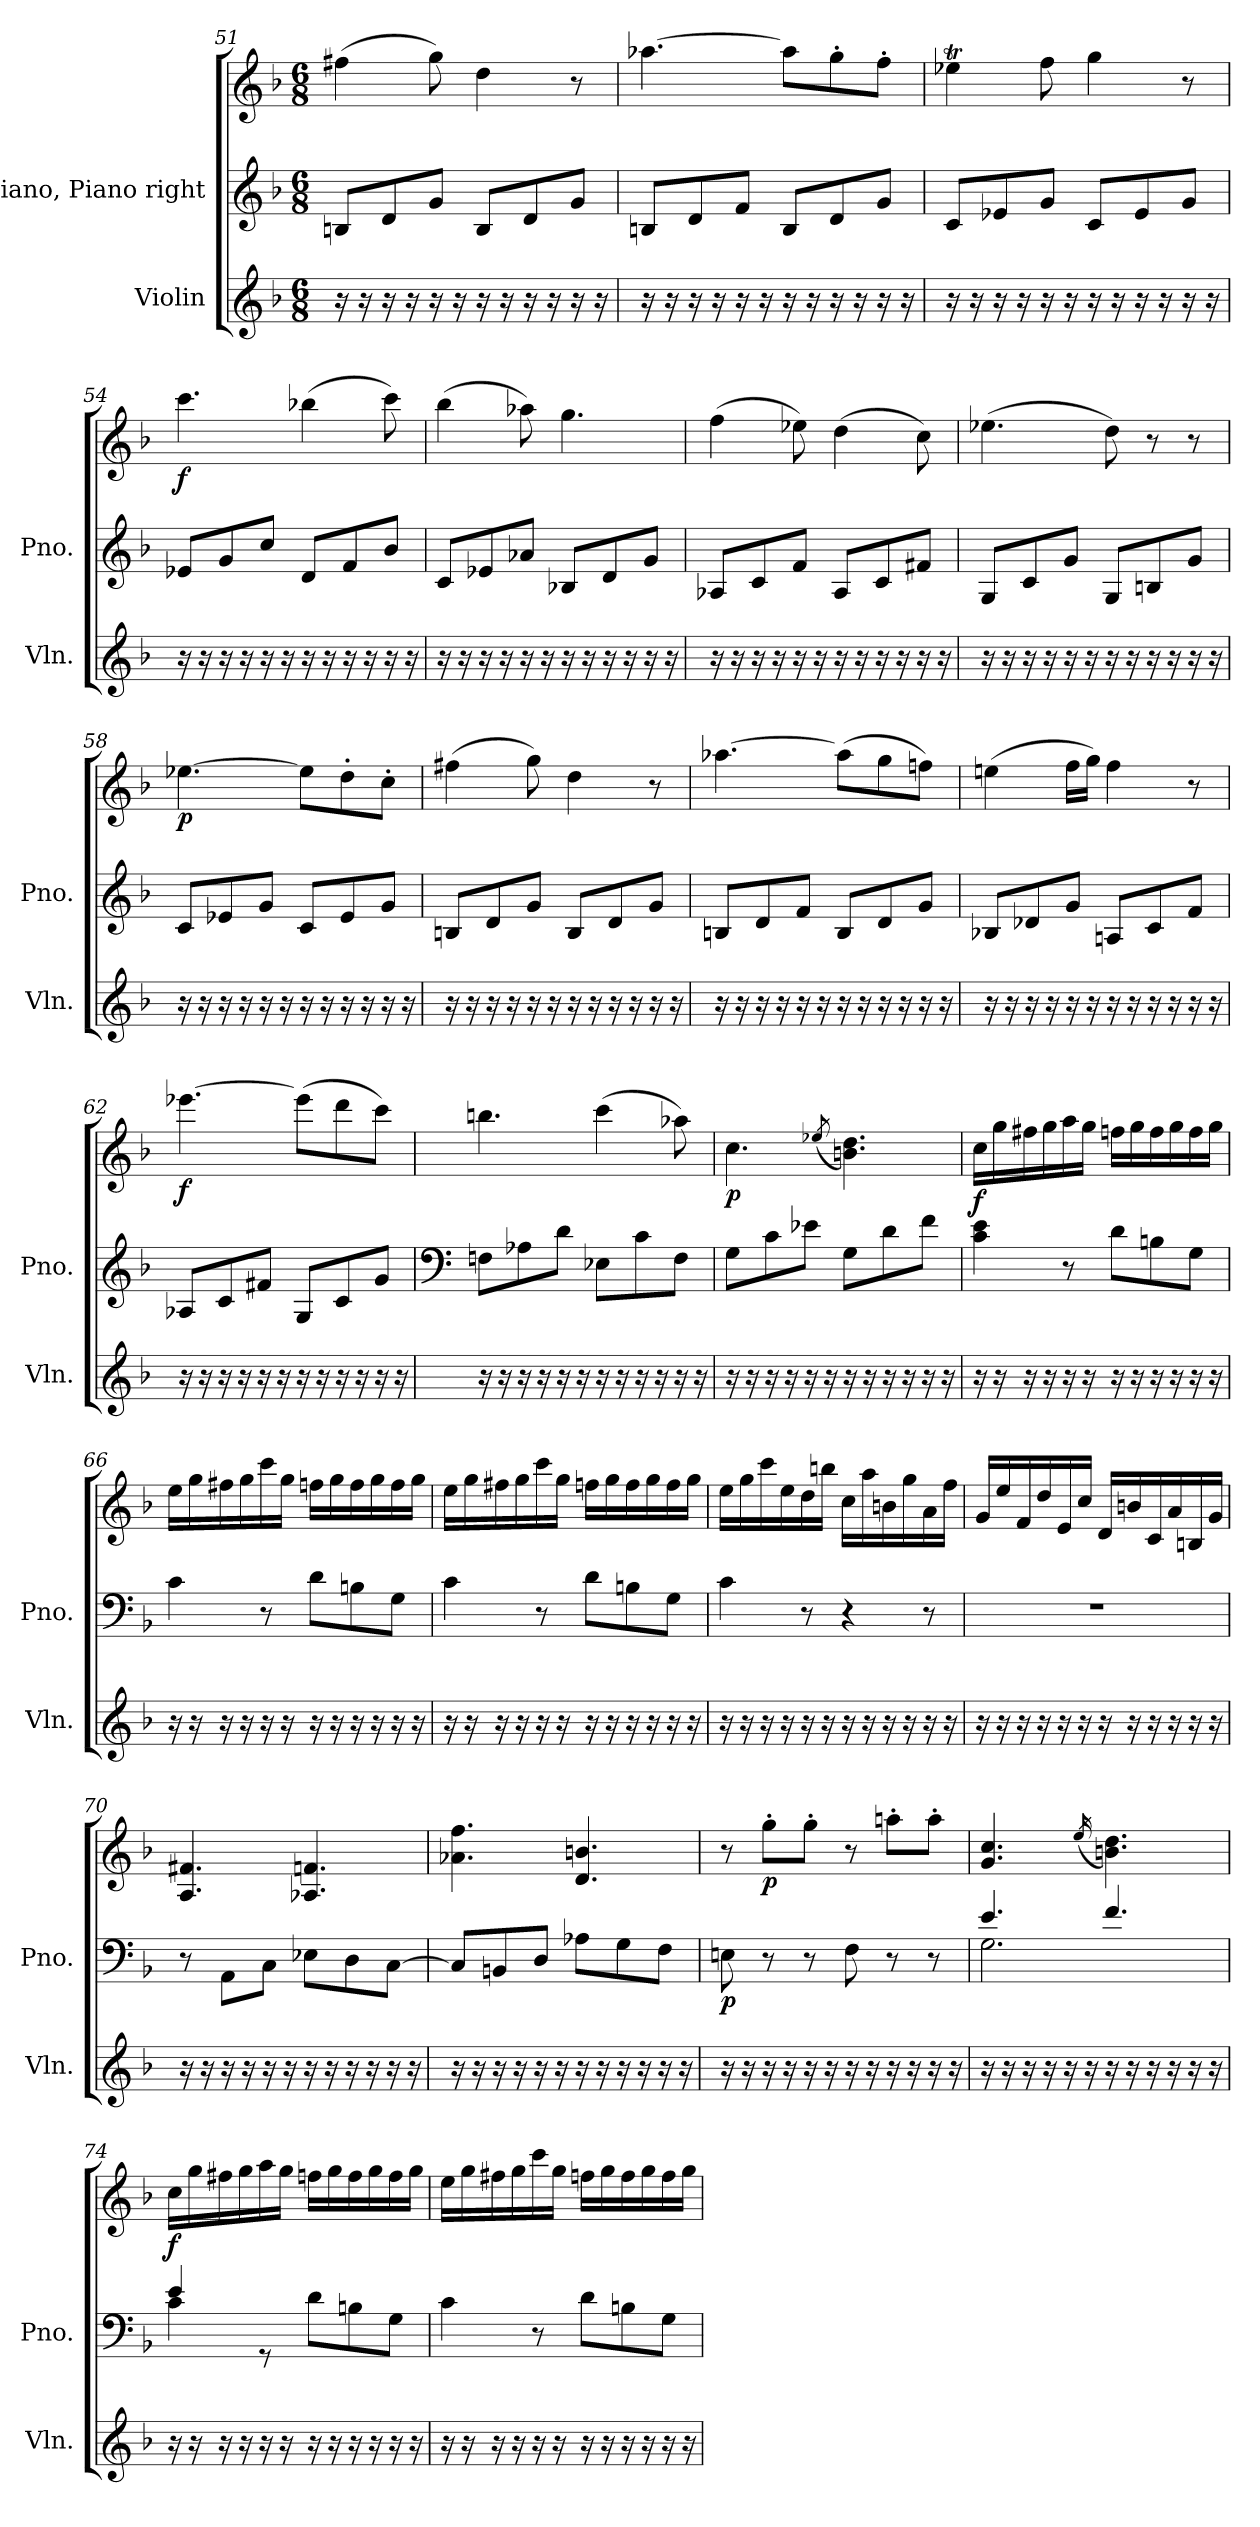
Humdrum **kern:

**kern	**kern	**kern	**dynam
*part2	*part1	*part1	*part1
*staff3	*staff2	*staff1	*staff1/2
*I"Violin	*I"Piano, Piano right	*	*
*I'Vln.	*I'Pno.	*	*
!!LO:LB:g=z
*clefG2	*clefG2	*clefG2	*
*k[b-]	*k[b-]	*k[b-]	*
*M6/8	*M6/8	*M6/8	*
=51	=51	=51	=51
16r	8Bn/L	(>4ff#X\	.
16r	.	.	.
16r	8d/	.	.
16r	.	.	.
16r	8g/J	8gg\)	.
16r	.	.	.
16r	8B/L	4dd\	.
16r	.	.	.
16r	8d/	.	.
16r	.	.	.
16r	8g/J	8r	.
16r	.	.	.
=52	=52	=52	=52
16r	8Bn/L	[4.aa-X\	.
16r	.	.	.
16r	8d/	.	.
16r	.	.	.
16r	8f/J	.	.
16r	.	.	.
16r	8B/L	8aa-\L]	.
16r	.	.	.
16r	8d/	8gg'\	.
16r	.	.	.
16r	8g/J	8ff'\J	.
16r	.	.	.
=53	=53	=53	=53
16r	8c/L	4ee-XT\	.
16r	.	.	.
16r	8e-X/	.	.
16r	.	.	.
16r	8g/J	8ff\	.
16r	.	.	.
16r	8c/L	4gg\	.
16r	.	.	.
16r	8e-/	.	.
16r	.	.	.
16r	8g/J	8r	.
16r	.	.	.
!!LO:PB:g=z
=54	=54	=54	=54
!	!	!	!LO:DY:b
16r	8e-X/L	4.ccc\	f
16r	.	.	.
16r	8g/	.	.
16r	.	.	.
16r	8cc/J	.	.
16r	.	.	.
16r	8d/L	(>4bb-X\	.
16r	.	.	.
16r	8f/	.	.
16r	.	.	.
16r	8b-/J	8ccc\)	.
16r	.	.	.
=55	=55	=55	=55
16r	8c/L	(>4bb-\	.
16r	.	.	.
16r	8e-X/	.	.
16r	.	.	.
16r	8a-X/J	8aa-X\)	.
16r	.	.	.
16r	8B-X/L	4.gg\	.
16r	.	.	.
16r	8d/	.	.
16r	.	.	.
16r	8g/J	.	.
16r	.	.	.
=56	=56	=56	=56
16r	8A-X/L	(>4ff\	.
16r	.	.	.
16r	8c/	.	.
16r	.	.	.
16r	8f/J	8ee-X\)	.
16r	.	.	.
16r	8A-/L	(>4dd\	.
16r	.	.	.
16r	8c/	.	.
16r	.	.	.
16r	8f#X/J	8cc\)	.
16r	.	.	.
!!LO:LB:g=z
=57	=57	=57	=57
16r	8G/L	(>4.ee-X\	.
16r	.	.	.
16r	8c/	.	.
16r	.	.	.
16r	8g/J	.	.
16r	.	.	.
16r	8G/L	8dd\)	.
16r	.	.	.
16r	8Bn/	8r	.
16r	.	.	.
16r	8g/J	8r	.
16r	.	.	.
=58	=58	=58	=58
!	!	!	!LO:DY:b
16r	8c/L	[4.ee-X\	p
16r	.	.	.
16r	8e-X/	.	.
16r	.	.	.
16r	8g/J	.	.
16r	.	.	.
16r	8c/L	8ee-\L]	.
16r	.	.	.
16r	8e-/	8dd'\	.
16r	.	.	.
16r	8g/J	8cc'\J	.
16r	.	.	.
=59	=59	=59	=59
16r	8Bn/L	(>4ff#X\	.
16r	.	.	.
16r	8d/	.	.
16r	.	.	.
16r	8g/J	8gg\)	.
16r	.	.	.
16r	8B/L	4dd\	.
16r	.	.	.
16r	8d/	.	.
16r	.	.	.
16r	8g/J	8r	.
16r	.	.	.
!!LO:LB:g=z
=60	=60	=60	=60
16r	8Bn/L	[4.aa-X\	.
16r	.	.	.
16r	8d/	.	.
16r	.	.	.
16r	8f/J	.	.
16r	.	.	.
16r	8B/L	(>8aa-\L]	.
16r	.	.	.
16r	8d/	8gg\	.
16r	.	.	.
16r	8g/J	8ffn\J)	.
16r	.	.	.
=61	=61	=61	=61
16r	8B-X/L	(>4een\	.
16r	.	.	.
16r	8d-X/	.	.
16r	.	.	.
16r	8g/J	16ff\LL	.
16r	.	16gg\JJ)	.
16r	8An/L	4ff\	.
16r	.	.	.
16r	8c/	.	.
16r	.	.	.
16r	8f/J	8r	.
16r	.	.	.
=62	=62	=62	=62
!	!	!	!LO:DY:b
16r	8A-X/L	[4.eee-X\	f
16r	.	.	.
16r	8c/	.	.
16r	.	.	.
16r	8f#X/J	.	.
16r	.	.	.
16r	8G/L	(>8eee-\L]	.
16r	.	.	.
16r	8c/	8ddd\	.
16r	.	.	.
16r	8g/J	8ccc\J)	.
16r	.	.	.
!!LO:PB:g=z
=63	=63	=63	=63
*	*clefF4	*	*
16r	8Fn\L	4.bbn\	.
16r	.	.	.
16r	8A-X\	.	.
16r	.	.	.
16r	8d\J	.	.
16r	.	.	.
16r	8E-X\L	(>4ccc\	.
16r	.	.	.
16r	8c\	.	.
16r	.	.	.
16r	8F\J	8aa-X\)	.
16r	.	.	.
=64	=64	=64	=64
!	!	!	!LO:DY:b
16r	8G\L	4.cc\	p
16r	.	.	.
16r	8c\	.	.
16r	.	.	.
16r	8e-X\J	.	.
16r	.	.	.
.	.	(>8qee-X/	.
16r	8G\L	4.bn\ 4.dd\)	.
16r	.	.	.
16r	8d\	.	.
16r	.	.	.
16r	8f\J	.	.
16r	.	.	.
=65	=65	=65	=65
!	!	!	!LO:DY:b
16r	4c\ 4e\	16cc\LL	f
16r	.	16gg\	.
16r	.	16ff#X\	.
16r	.	16gg\	.
16r	8r	16aa\	.
16r	.	16gg\JJ	.
16r	8d\L	16ffn\LL	.
16r	.	16gg\	.
16r	8Bn\	16ff\	.
16r	.	16gg\	.
16r	8G\J	16ff\	.
16r	.	16gg\JJ	.
!!LO:LB:g=z
=66	=66	=66	=66
16r	4c\	16ee\LL	.
16r	.	16gg\	.
16r	.	16ff#X\	.
16r	.	16gg\	.
16r	8r	16ccc\	.
16r	.	16gg\JJ	.
16r	8d\L	16ffn\LL	.
16r	.	16gg\	.
16r	8Bn\	16ff\	.
16r	.	16gg\	.
16r	8G\J	16ff\	.
16r	.	16gg\JJ	.
=67	=67	=67	=67
16r	4c\	16ee\LL	.
16r	.	16gg\	.
16r	.	16ff#X\	.
16r	.	16gg\	.
16r	8r	16ccc\	.
16r	.	16gg\JJ	.
16r	8d\L	16ffn\LL	.
16r	.	16gg\	.
16r	8Bn\	16ff\	.
16r	.	16gg\	.
16r	8G\J	16ff\	.
16r	.	16gg\JJ	.
=68	=68	=68	=68
16r	4c\	16ee\LL	.
16r	.	16gg\	.
16r	.	16ccc\	.
16r	.	16ee\	.
16r	8r	16dd\	.
16r	.	16bbn\JJ	.
16r	4r	16cc\LL	.
16r	.	16aa\	.
16r	.	16bn\	.
16r	.	16gg\	.
16r	8r	16a\	.
16r	.	16ff\JJ	.
!!LO:LB:g=z
=69	=69	=69	=69
16r	2.r	16g/LL	.
16r	.	16ee/	.
16r	.	16f/	.
16r	.	16dd/	.
16r	.	16e/	.
16r	.	16cc/JJ	.
16r	.	16d/LL	.
16r	.	16bn/	.
16r	.	16c/	.
16r	.	16a/	.
16r	.	16Bn/	.
16r	.	16g/JJ	.
=70	=70	=70	=70
16r	8r	4.A/ 4.f#X/	.
16r	.	.	.
16r	8AA\L	.	.
16r	.	.	.
16r	8C\J	.	.
16r	.	.	.
16r	8E-X\L	4.A-X/ 4.fn/	.
16r	.	.	.
16r	8D\	.	.
16r	.	.	.
16r	[8C\J	.	.
16r	.	.	.
=71	=71	=71	=71
16r	8C/L]	4.a-X\ 4.ff\	.
16r	.	.	.
16r	8BBn/	.	.
16r	.	.	.
16r	8D/J	.	.
16r	.	.	.
16r	8A-X\L	4.d/ 4.bn/	.
16r	.	.	.
16r	8G\	.	.
16r	.	.	.
16r	8F\J	.	.
16r	.	.	.
!!LO:PB:g=z
=72	=72	=72	=72
!	!	!	!LO:DY:b=2
16r	8En\	8r	p
16r	.	.	.
!	!	!	!LO:DY:b
16r	8r	8gg'\L	p
16r	.	.	.
16r	8r	8gg'\J	.
16r	.	.	.
16r	8F\	8r	.
16r	.	.	.
16r	8r	8aan'\L	.
16r	.	.	.
16r	8r	8aa'\J	.
16r	.	.	.
=73	=73	=73	=73
*	*^	*	*
16r	4.e/	2.G\	4.g/ 4.cc/	.
16r	.	.	.	.
16r	.	.	.	.
16r	.	.	.	.
16r	.	.	.	.
16r	.	.	.	.
.	.	.	(>16qee/	.
16r	4.f/	.	4.bn\ 4.dd\)	.
16r	.	.	.	.
16r	.	.	.	.
16r	.	.	.	.
16r	.	.	.	.
16r	.	.	.	.
=74	=74	=74	=74	=74
!	!	!	!	!LO:DY:b
16r	4e/	4c\	16cc\LL	f
16r	.	.	16gg\	.
16r	.	.	16ff#X\	.
16r	.	.	16gg\	.
16r	8rGG	2ryy	16aa\	.
16r	.	.	16gg\JJ	.
16r	8d\L	.	16ffn\LL	.
16r	.	.	16gg\	.
16r	8Bn\	.	16ff\	.
16r	.	.	16gg\	.
16r	8G\J	.	16ff\	.
16r	.	.	16gg\JJ	.
*	*v	*v	*	*
!!LO:LB:g=z
=75	=75	=75	=75
16r	4c\	16ee\LL	.
16r	.	16gg\	.
16r	.	16ff#X\	.
16r	.	16gg\	.
16r	8r	16ccc\	.
16r	.	16gg\JJ	.
16r	8d\L	16ffn\LL	.
16r	.	16gg\	.
16r	8Bn\	16ff\	.
16r	.	16gg\	.
16r	8G\J	16ff\	.
16r	.	16gg\JJ	.
=	=	=	=
*-	*-	*-	*-
